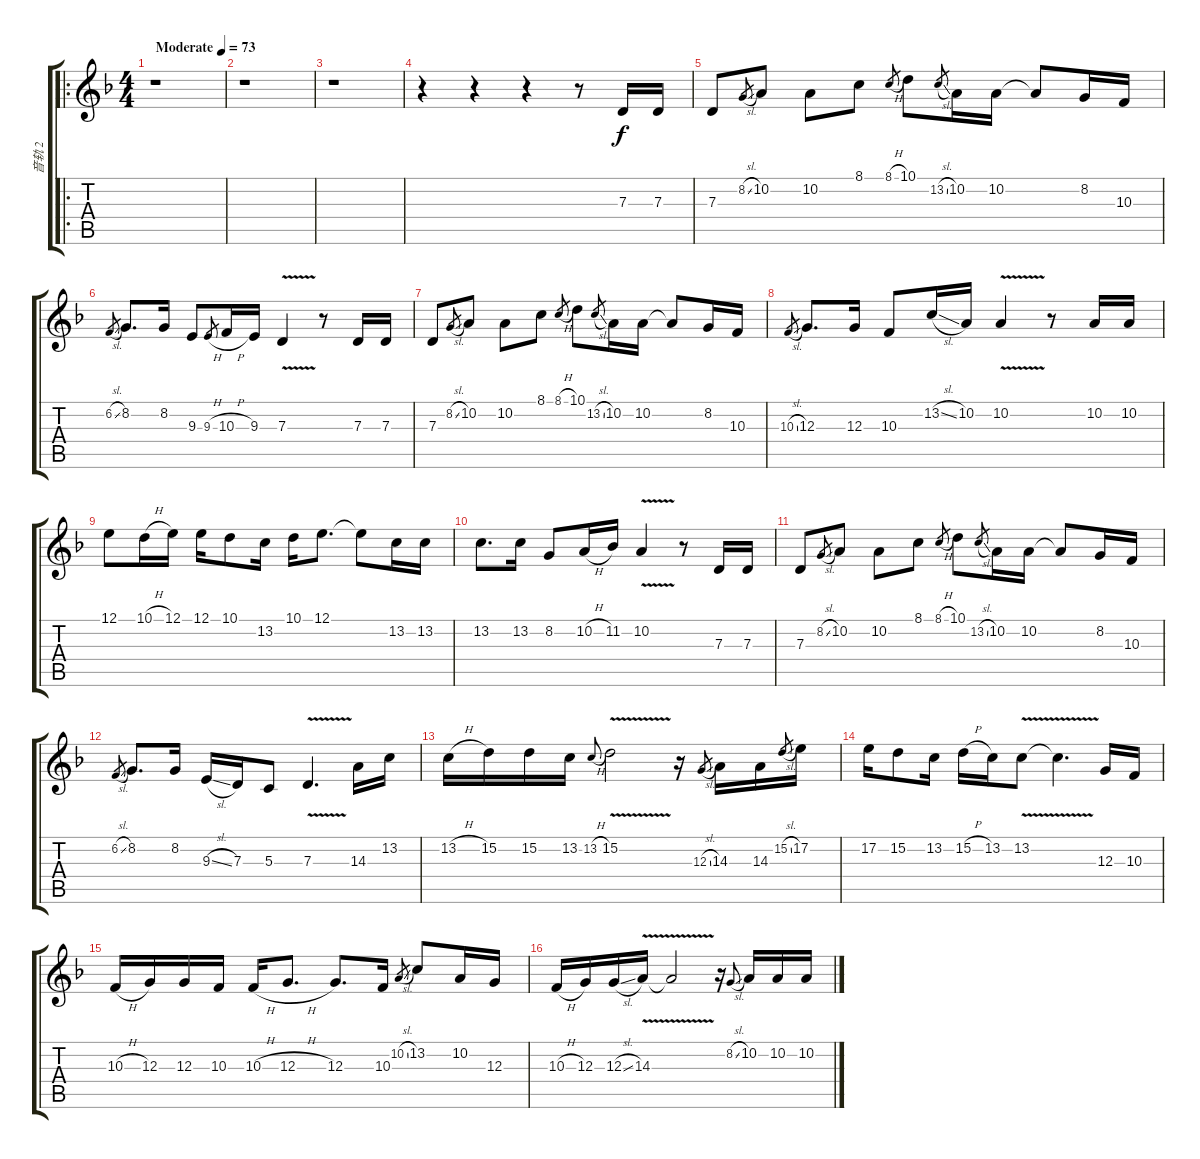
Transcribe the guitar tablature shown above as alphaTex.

\track ("音轨 2" "音轨 2") {instrument vibraphone bank 1}
\staff {score tabs}
\tuning (E4 B3 G3 D3 A2 E2) {hide}
\ro
\ts (4 4)
\tempo (73 "Moderate")
\clef g2
\ks f
r.1{dy f instrument vibraphone} |
\ks dminor
r.1 |
r.1 |
r.4 r.4 r.4 r.8 7.3.16 7.3.16 |
7.3.8 8.2{sl}.8{gr} 10.2.8 10.2.8 8.1.8 8.1{h}.8{gr} 10.1.8 13.2{sl}.8{gr} 10.2.16 10.2.16 10.2{t}.8 8.2.16 10.3.16 |
6.2{sl}.8{gr} 8.2.8{d} 8.2.16 9.3.8 9.3{h}.8{gr} 10.3{h}.16 9.3.16 7.3{v}.4 r.8 7.3.16 7.3.16 |
7.3.8 8.2{sl}.8{gr} 10.2.8 10.2.8 8.1.8 8.1{h}.8{gr} 10.1.8 13.2{sl}.8{gr} 10.2.16 10.2.16 10.2{t}.8 8.2.16 10.3.16 |
10.3{sl}.8{gr} 12.3.8{d} 12.3.16 10.3.8 13.2{sl}.16 10.2.16 10.2{v}.4 r.8 10.2.16 10.2.16 |
12.1.8 10.1{h}.16 12.1.16 12.1.16 10.1.8 13.2.16 10.1.16 12.1.8{d} 12.1{t}.8 13.2.16 13.2.16 |
13.2.8{d} 13.2.16 8.2.8 10.2{h}.16 11.2.16 10.2{v}.4 r.8 7.3.16 7.3.16 |
7.3.8 8.2{sl}.8{gr} 10.2.8 10.2.8 8.1.8 8.1{h}.8{gr} 10.1.8 13.2{sl}.8{gr} 10.2.16 10.2.16 10.2{t}.8 8.2.16 10.3.16 |
6.2{sl}.8{gr} 8.2.8{d} 8.2.16 9.3{sl}.16 7.3.16 5.3.8 7.3{v}.4{d} 14.3.16 13.2.16 |
13.2{h}.16 15.2.16 15.2.16 13.2.16 13.2{h}.8{gr onbeat} 15.2{v}.2 r.16 12.3{sl}.8{gr} 14.3.16 14.3.16 15.2{sl}.8{gr} 17.2.16 |
17.2.16 15.2.8 13.2.16 15.2{h}.16 13.2.16 13.2{v}.8 13.2{t}.4{d} 12.3.16 10.3.16 |
10.3{h}.16 12.3.16 12.3.16 10.3.16 10.3{h}.16 12.3{h}.8{d} 12.3.8{d} 10.3.16 10.2{sl}.8{gr} 13.2.8 10.2.16 12.3.16 |
10.3{h}.16 12.3.16 12.3{sl}.16 14.3{v}.16 14.3{t}.2 r.16 8.2{sl}.8{gr onbeat} 10.2.16 10.2.16 10.2.16
